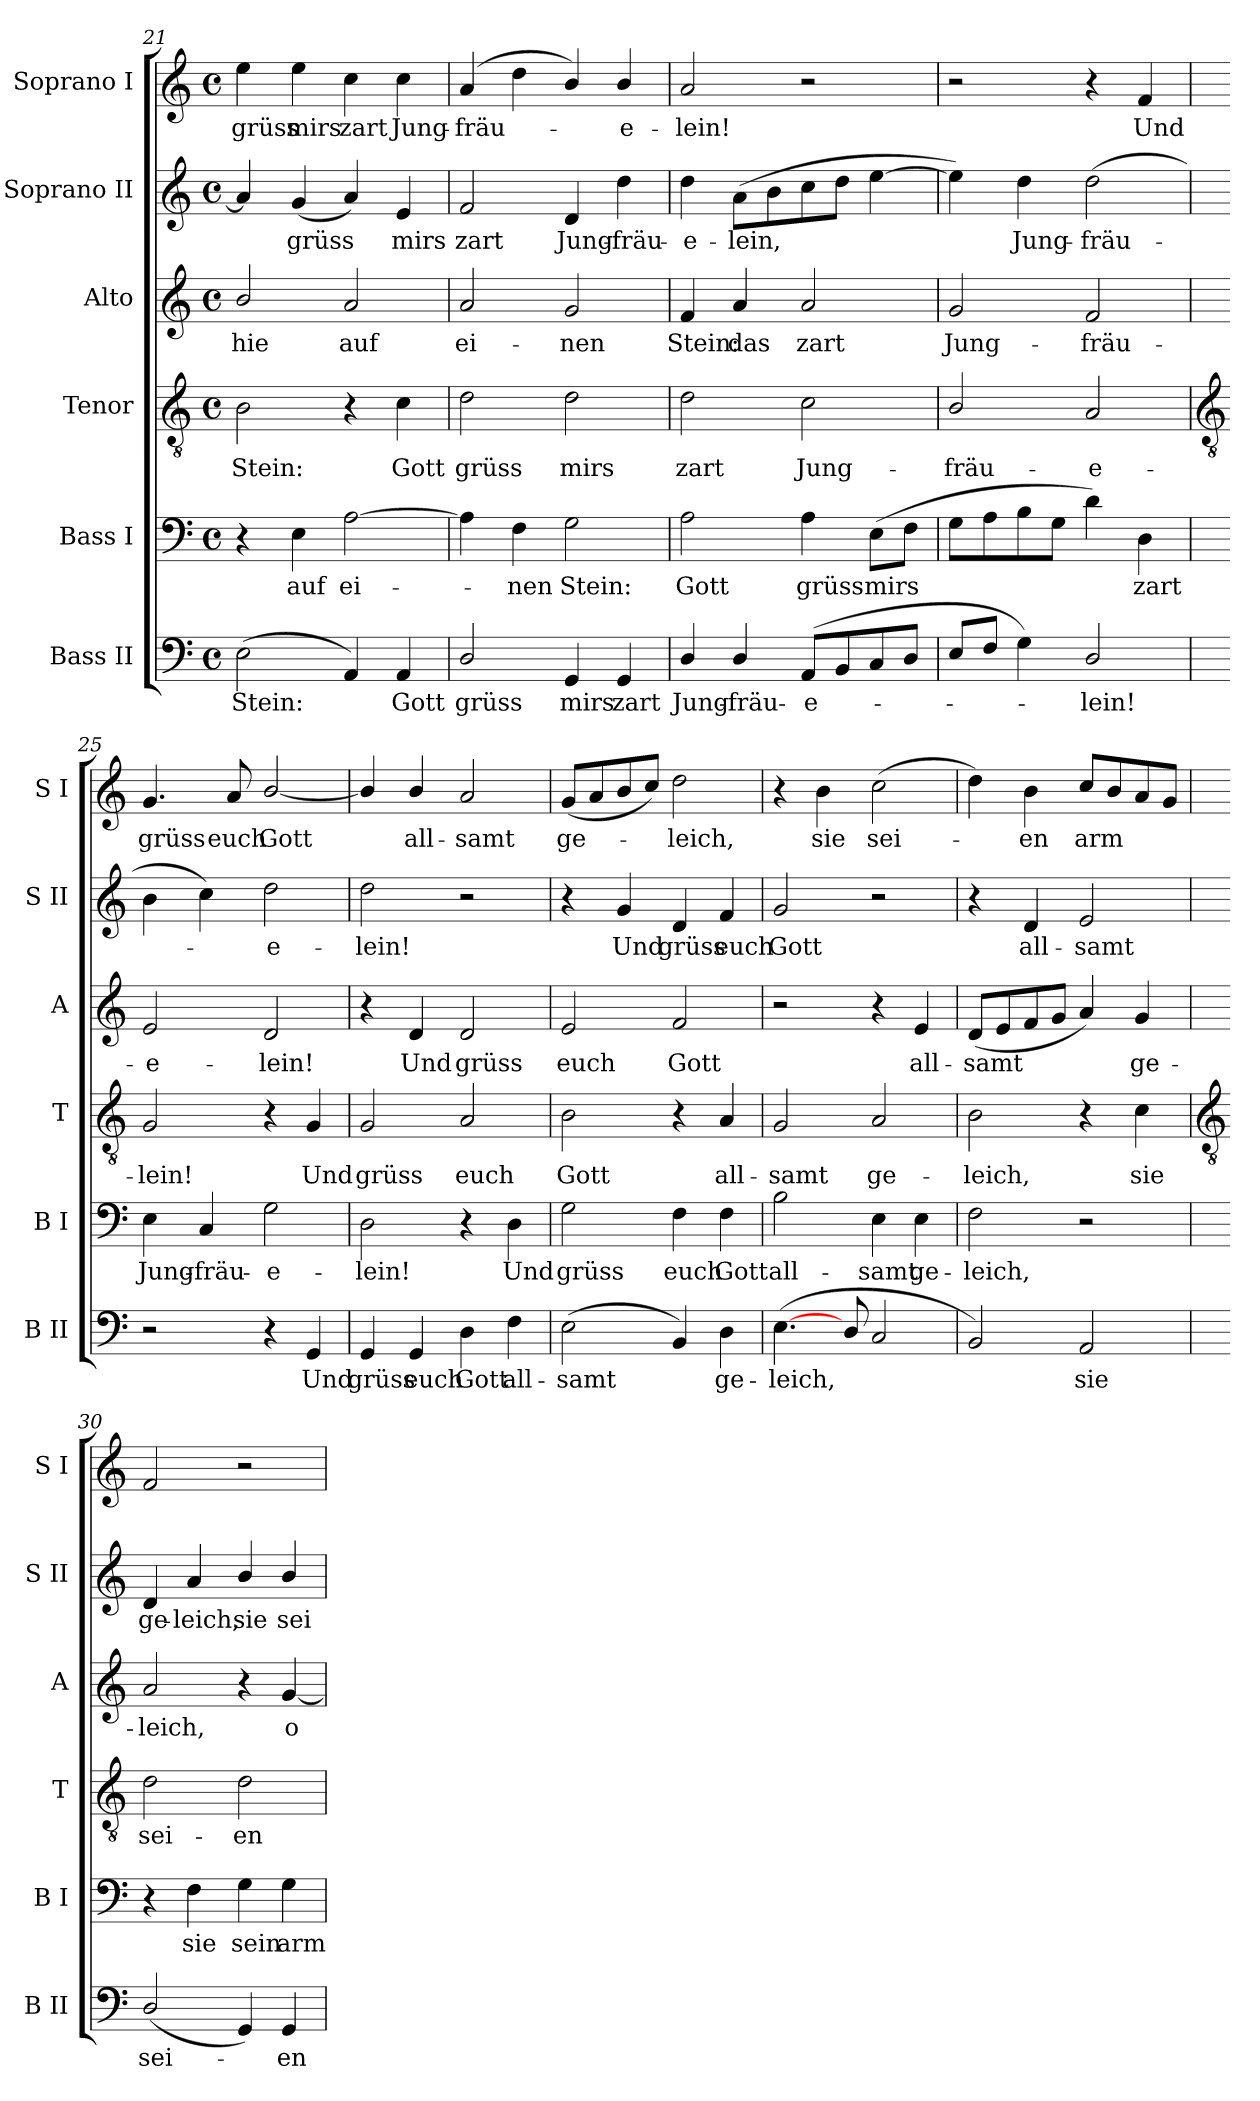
**kern	**text	**kern	**text	**kern	**text	**kern	**text	**kern	**text	**kern	**text
*part6	*part6	*part5	*part5	*part4	*part4	*part3	*part3	*part2	*part2	*part1	*part1
*staff6	*staff6	*staff5	*staff5	*staff4	*staff4	*staff3	*staff3	*staff2	*staff2	*staff1	*staff1
*I"Bass II	*	*I"Bass I	*	*I"Tenor	*	*I"Alto	*	*I"Soprano II	*	*I"Soprano I	*
*I'B II	*	*I'B I	*	*I'T	*	*I'A	*	*I'S II	*	*I'S I	*
!!LO:LB:g=z
*clefF4	*	*clefF4	*	*clefGv2	*	*clefG2	*	*clefG2	*	*clefG2	*
*k[]	*	*k[]	*	*k[]	*	*k[]	*	*k[]	*	*k[]	*
*C:	*	*C:	*	*C:	*	*C:	*	*C:	*	*C:	*
*M4/4	*	*M4/4	*	*M4/4	*	*M4/4	*	*M4/4	*	*M4/4	*
*met(c)	*	*met(c)	*	*met(c)	*	*met(c)	*	*met(c)	*	*met(c)	*
=21	=21	=21	=21	=21	=21	=21	=21	=21	=21	=21	=21
!	!LO:LY:b	!	!	!	!LO:LY:b	!	!LO:LY:b	!	!	!	!LO:LY:b
(<2E	Stein:	4r	.	2B	Stein:	2b/	hie	4a]	.	4ee	grüss
!	!	!	!LO:LY:b	!	!	!	!	!	!LO:LY:b	!	!LO:LY:b
.	.	4E	auf	.	.	.	.	(<4g	grüss	4ee	mirs
!	!	!	!LO:LY:b	!	!	!	!LO:LY:b	!	!	!	!LO:LY:b
4AA)	.	[2A	ei-	4r	.	2a	auf	4a)	.	4cc	zart
!	!LO:LY:b	!	!	!	!LO:LY:b	!	!	!	!LO:LY:b	!	!LO:LY:b
4AA	Gott	.	.	4c	Gott	.	.	4e	mirs	4cc	Jung-
=22	=22	=22	=22	=22	=22	=22	=22	=22	=22	=22	=22
!	!LO:LY:b	!	!	!	!LO:LY:b	!	!LO:LY:b	!	!LO:LY:b	!	!LO:LY:b
2D/	grüss	4A]	.	2d	grüss	2a	ei-	2f	zart	(>4a	-fräu-
!	!	!	!LO:LY:b	!	!	!	!	!	!	!	!
.	.	4F	nen	.	.	.	.	.	.	4dd	.
!	!LO:LY:b	!	!LO:LY:b	!	!LO:LY:b	!	!LO:LY:b	!	!LO:LY:b	!	!
4GG	mirs	2G	Stein:	2d	mirs	2g	-nen	4d	Jung-	4b/)	.
!	!LO:LY:b	!	!	!	!	!	!	!	!LO:LY:b	!	!LO:LY:b
4GG	zart	.	.	.	.	.	.	4dd	-fräu-	4b/	e-
=23	=23	=23	=23	=23	=23	=23	=23	=23	=23	=23	=23
!	!LO:LY:b	!	!LO:LY:b	!	!LO:LY:b	!	!LO:LY:b	!	!LO:LY:b	!	!LO:LY:b
4D/	Jung-	2A	Gott	2d	zart	4f	Stein:	4dd	-e-	2a	-lein!
!	!LO:LY:b	!	!	!	!	!	!LO:LY:b	!	!LO:LY:b	!	!
4D/	-fräu-	.	.	.	.	4a	das	(>8aL	-lein,	.	.
.	.	.	.	.	.	.	.	8b	.	.	.
!	!LO:LY:b	!	!LO:LY:b	!	!LO:LY:b	!	!LO:LY:b	!	!	!	!
(<8AAL	-e-	4A	grüss	2c	Jung-	2a	zart	8cc	.	2r	.
8BB	.	.	.	.	.	.	.	8ddJ	.	.	.
!	!	!	!LO:LY:b	!	!	!	!	!	!	!	!
8C	.	(>8EL	mirs	.	.	.	.	[4ee	.	.	.
8DJ	.	8FJ	.	.	.	.	.	.	.	.	.
=24	=24	=24	=24	=24	=24	=24	=24	=24	=24	=24	=24
!	!	!	!	!	!LO:LY:b	!	!LO:LY:b	!	!	!	!
8E/L	.	8GL	.	2B/	-fräu-	2g	Jung-	4ee])	.	2r	.
8F/J	.	8A	.	.	.	.	.	.	.	.	.
!	!	!	!	!	!	!	!	!	!LO:LY:b	!	!
4G)	.	8B	.	.	.	.	.	4dd	Jung-	.	.
.	.	8GJ	.	.	.	.	.	.	.	.	.
!	!LO:LY:b	!	!	!	!LO:LY:b	!	!LO:LY:b	!	!LO:LY:b	!	!
2D/	lein!	4d)	.	2A	-e-	2f	-fräu-	(>2dd	-fräu-	4r	.
!	!	!	!LO:LY:b	!	!	!	!	!	!	!	!LO:LY:b
.	.	4D	zart	.	.	.	.	.	.	4f	Und
!!LO:LB:g=z
=25	=25	=25	=25	=25	=25	=25	=25	=25	=25	=25	=25
*	*	*	*	*clefGv2	*	*	*	*	*	*	*
!	!	!	!LO:LY:b	!	!LO:LY:b	!	!LO:LY:b	!	!	!	!LO:LY:b
2r	.	4E	Jung-	2G	-lein!	2e	-e-	4b	.	4.g	grüss
!	!	!	!LO:LY:b	!	!	!	!	!	!	!	!
.	.	4C	-fräu-	.	.	.	.	4cc)	.	.	.
!	!	!	!	!	!	!	!	!	!	!	!LO:LY:b
.	.	.	.	.	.	.	.	.	.	8a	euch
!	!	!	!LO:LY:b	!	!	!	!LO:LY:b	!	!LO:LY:b	!	!LO:LY:b
4r	.	2G	-e-	4r	.	2d	-lein!	2dd	e-	[2b/	Gott
!	!LO:LY:b	!	!	!	!LO:LY:b	!	!	!	!	!	!
4GG	Und	.	.	4G	Und	.	.	.	.	.	.
=26	=26	=26	=26	=26	=26	=26	=26	=26	=26	=26	=26
!	!LO:LY:b	!	!LO:LY:b	!	!LO:LY:b	!	!	!	!LO:LY:b	!	!
4GG	grüss	2D	-lein!	2G	grüss	4r	.	2dd	-lein!	4b/]	.
!	!LO:LY:b	!	!	!	!	!	!LO:LY:b	!	!	!	!LO:LY:b
4GG	euch	.	.	.	.	4d	Und	.	.	4b/	all-
!	!LO:LY:b	!	!	!	!LO:LY:b	!	!LO:LY:b	!	!	!	!LO:LY:b
4D	Gott	4r	.	2A	euch	2d	grüss	2r	.	2a	-samt
!	!LO:LY:b	!	!LO:LY:b	!	!	!	!	!	!	!	!
4F	all-	4D	Und	.	.	.	.	.	.	.	.
=27	=27	=27	=27	=27	=27	=27	=27	=27	=27	=27	=27
!	!LO:LY:b	!	!LO:LY:b	!	!LO:LY:b	!	!LO:LY:b	!	!	!	!LO:LY:b
(<2E	-samt	2G	grüss	2B	Gott	2e	euch	4r	.	(<8gL	ge-
.	.	.	.	.	.	.	.	.	.	8a	.
!	!	!	!	!	!	!	!	!	!LO:LY:b	!	!
.	.	.	.	.	.	.	.	4g	Und	8b	.
.	.	.	.	.	.	.	.	.	.	8ccJ)	.
!	!	!	!LO:LY:b	!	!	!	!LO:LY:b	!	!LO:LY:b	!	!LO:LY:b
4BB)	.	4F	euch	4r	.	2f	Gott	4d	grüss	2dd	-leich,
!	!LO:LY:b	!	!LO:LY:b	!	!LO:LY:b	!	!	!	!LO:LY:b	!	!
4D	ge-	4F	Gott	4A	all-	.	.	4f	euch	.	.
=28	=28	=28	=28	=28	=28	=28	=28	=28	=28	=28	=28
!	!LO:LY:b	!	!LO:LY:b	!	!LO:LY:b	!	!	!	!LO:LY:b	!	!
(<[4.E	-leich,	2B	all-	2G	-samt	2r	.	2g	Gott	4r	.
!	!	!	!	!	!	!	!	!	!	!	!LO:LY:b
.	.	.	.	.	.	.	.	.	.	4b	sie
8D/	.	.	.	.	.	.	.	.	.	.	.
!	!	!	!LO:LY:b	!	!LO:LY:b	!	!	!	!	!	!LO:LY:b
2C	.	4E	-samt	2A	ge-	4r	.	2r	.	(>2cc	sei-
!	!	!	!LO:LY:b	!	!	!	!LO:LY:b	!	!	!	!
.	.	4E	ge-	.	.	4e	all-	.	.	.	.
=29	=29	=29	=29	=29	=29	=29	=29	=29	=29	=29	=29
!	!	!	!LO:LY:b	!	!LO:LY:b	!	!LO:LY:b	!	!	!	!
2BB)	.	2F	-leich,	2B	-leich,	(<8dL	-samt	4r	.	4dd)	.
.	.	.	.	.	.	8e	.	.	.	.	.
!	!	!	!	!	!	!	!	!	!LO:LY:b	!	!LO:LY:b
.	.	.	.	.	.	8f	.	4d	all-	4b	en
.	.	.	.	.	.	8gJ	.	.	.	.	.
!	!LO:LY:b	!	!	!	!	!	!	!	!LO:LY:b	!	!LO:LY:b
2AA	sie	2r	.	4r	.	4a)	.	2e	-samt	8ccL	arm
.	.	.	.	.	.	.	.	.	.	8b	.
!	!	!	!	!	!LO:LY:b	!	!LO:LY:b	!	!	!	!
.	.	.	.	4c	sie	4g	ge-	.	.	8a	.
.	.	.	.	.	.	.	.	.	.	8gJ	.
!!LO:LB:g=z
=30	=30	=30	=30	=30	=30	=30	=30	=30	=30	=30	=30
*	*	*	*	*clefGv2	*	*	*	*	*	*	*
!	!LO:LY:b	!	!	!	!LO:LY:b	!	!LO:LY:b	!	!LO:LY:b	!	!
(<2D/	sei-	4r	.	2d	sei-	2a	-leich,	4d	ge-	2f	.
!	!	!	!LO:LY:b	!	!	!	!	!	!LO:LY:b	!	!
.	.	4F	sie	.	.	.	.	4a	-leich,	.	.
!	!	!	!LO:LY:b	!	!LO:LY:b	!	!	!	!LO:LY:b	!	!
4GG)	.	4G	sein	2d	-en	4r	.	4b/	sie	2r	.
!	!LO:LY:b	!	!LO:LY:b	!	!	!	!LO:LY:b	!	!LO:LY:b	!	!
4GG	en	4G	arm	.	.	[4g	o-	4b/	sei-	.	.
=	=	=	=	=	=	=	=	=	=	=	=
*-	*-	*-	*-	*-	*-	*-	*-	*-	*-	*-	*-
